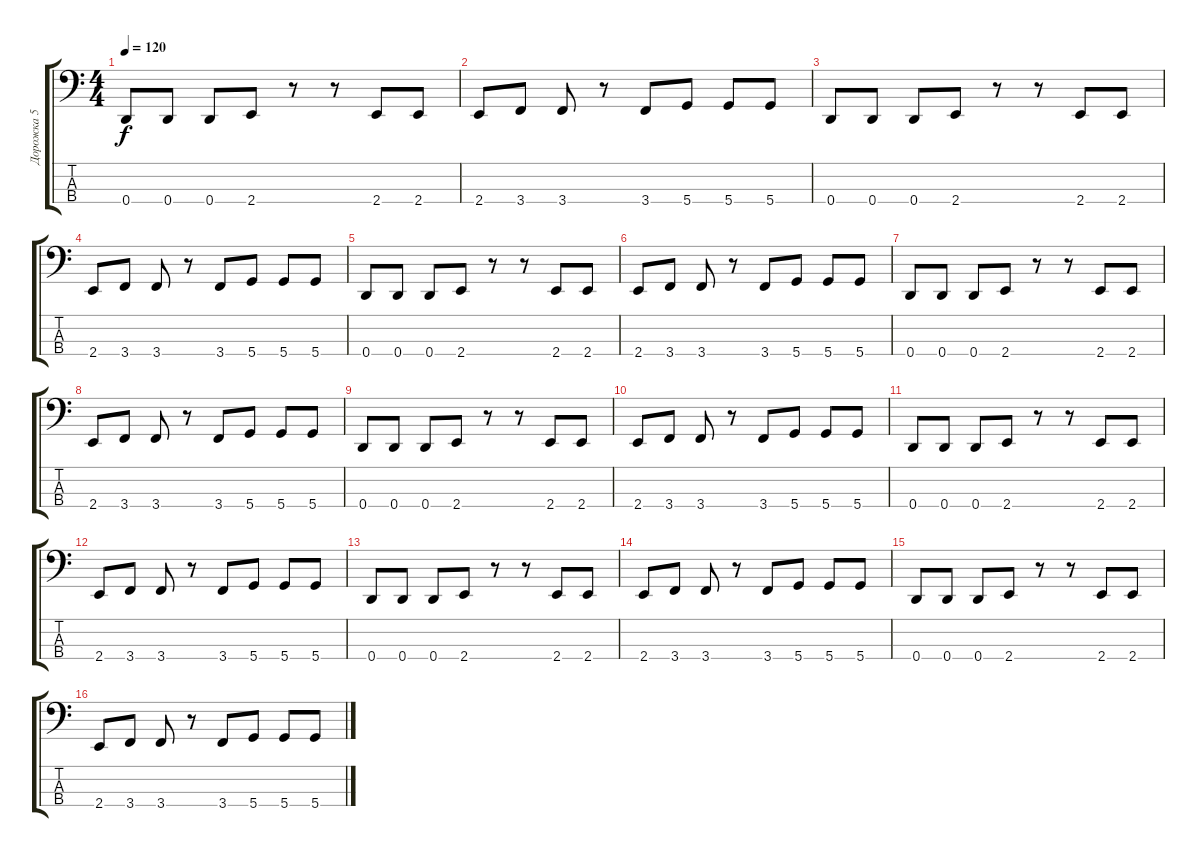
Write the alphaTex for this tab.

\track ("Дорожка 5" "Дорожка 5") {instrument electricbasspick}
\staff {score tabs}
\tuning (G2 D2 A1 D1) {hide}
\ts (4 4)
\tempo 120
\clef f4
\ks c
0.4.8{dy f} 0.4.8 0.4.8 2.4.8 r.8 r.8 2.4.8 2.4.8 |
2.4.8 3.4.8 3.4.8 r.8 3.4.8 5.4.8 5.4.8 5.4.8 |
0.4.8 0.4.8 0.4.8 2.4.8 r.8 r.8 2.4.8 2.4.8 |
2.4.8 3.4.8 3.4.8 r.8 3.4.8 5.4.8 5.4.8 5.4.8 |
0.4.8 0.4.8 0.4.8 2.4.8 r.8 r.8 2.4.8 2.4.8 |
2.4.8 3.4.8 3.4.8 r.8 3.4.8 5.4.8 5.4.8 5.4.8 |
0.4.8 0.4.8 0.4.8 2.4.8 r.8 r.8 2.4.8 2.4.8 |
2.4.8 3.4.8 3.4.8 r.8 3.4.8 5.4.8 5.4.8 5.4.8 |
0.4.8 0.4.8 0.4.8 2.4.8 r.8 r.8 2.4.8 2.4.8 |
2.4.8 3.4.8 3.4.8 r.8 3.4.8 5.4.8 5.4.8 5.4.8 |
0.4.8 0.4.8 0.4.8 2.4.8 r.8 r.8 2.4.8 2.4.8 |
2.4.8 3.4.8 3.4.8 r.8 3.4.8 5.4.8 5.4.8 5.4.8 |
0.4.8 0.4.8 0.4.8 2.4.8 r.8 r.8 2.4.8 2.4.8 |
2.4.8 3.4.8 3.4.8 r.8 3.4.8 5.4.8 5.4.8 5.4.8 |
0.4.8 0.4.8 0.4.8 2.4.8 r.8 r.8 2.4.8 2.4.8 |
2.4.8 3.4.8 3.4.8 r.8 3.4.8 5.4.8 5.4.8 5.4.8
